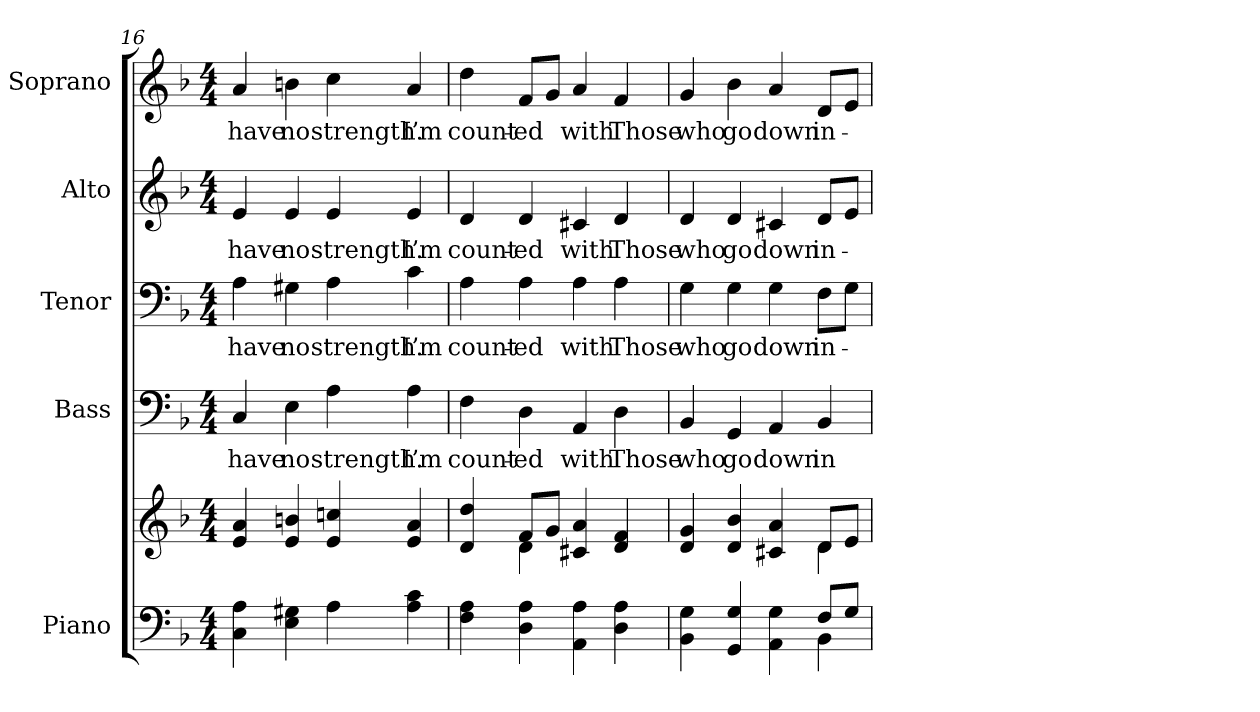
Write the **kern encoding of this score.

**kern	**kern	**kern	**text	**kern	**text	**kern	**text	**kern	**text
*part5	*part5	*part4	*part4	*part3	*part3	*part2	*part2	*part1	*part1
*staff6	*staff5	*staff4	*staff4	*staff3	*staff3	*staff2	*staff2	*staff1	*staff1
*I"Piano	*	*I"Bass	*	*I"Tenor	*	*I"Alto	*	*I"Soprano	*
*I'Pno.	*	*I'B.	*	*I'T.	*	*I'A.	*	*I'S.	*
*clefF4	*clefG2	*clefF4	*	*clefF4	*	*clefG2	*	*clefG2	*
*k[b-]	*k[b-]	*k[b-]	*	*k[b-]	*	*k[b-]	*	*k[b-]	*
*F:	*F:	*F:	*	*F:	*	*F:	*	*F:	*
*M4/4	*M4/4	*M4/4	*	*M4/4	*	*M4/4	*	*M4/4	*
=16	=16	=16	=16	=16	=16	=16	=16	=16	=16
!	!	!	!LO:LY:b:color=#000000	!	!	!	!	!	!
!	!	!	!	!	!LO:LY:b:color=#000000	!	!	!	!
!	!	!	!	!	!	!	!LO:LY:b:color=#000000	!	!
!	!	!	!	!	!	!	!	!	!LO:LY:b:color=#000000
4Ci\ 4Ai	4ei/ 4ai	4Ci/	have	4Ai\	have	4ei/	have	4ai/	have
!	!	!	!LO:LY:b:color=#000000	!	!	!	!	!	!
!	!	!	!	!	!LO:LY:b:color=#000000	!	!	!	!
!	!	!	!	!	!	!	!LO:LY:b:color=#000000	!	!
!	!	!	!	!	!	!	!	!	!LO:LY:b:color=#000000
4Ei\ 4G#Xi	4ei/ 4bni	4Ei\	no	4G#Xi\	no	4ei/	no	4bni\	no
!	!	!	!LO:LY:b:color=#000000	!	!	!	!	!	!
!	!	!	!	!	!LO:LY:b:color=#000000	!	!	!	!
!	!	!	!	!	!	!	!LO:LY:b:color=#000000	!	!
!	!	!	!	!	!	!	!	!	!LO:LY:b:color=#000000
4Ai\	4ei/ 4ccni	4Ai\	strength.	4Ai\	strength.	4ei/	strength.	4cci\	strength.
!	!	!	!LO:LY:b:color=#000000	!	!	!	!	!	!
!	!	!	!	!	!LO:LY:b:color=#000000	!	!	!	!
!	!	!	!	!	!	!	!LO:LY:b:color=#000000	!	!
!	!	!	!	!	!	!	!	!	!LO:LY:b:color=#000000
4Ai\ 4ci	4ei/ 4ai	4Ai\	I’m	4ci\	I’m	4ei/	I’m	4ai/	I’m
!!LO:PB:g=z
=17	=17	=17	=17	=17	=17	=17	=17	=17	=17
*	*^	*	*	*	*	*	*	*	*
!	!	!	!	!LO:LY:b:color=#000000	!	!	!	!	!	!
!	!	!	!	!	!	!LO:LY:b:color=#000000	!	!	!	!
!	!	!	!	!	!	!	!	!LO:LY:b:color=#000000	!	!
!	!	!	!	!	!	!	!	!	!	!LO:LY:b:color=#000000
4Fi\ 4Ai	4di/ 4ddi	4ryy	4Fi\	count-	4Ai\	count-	4di/	count-	4ddi\	count-
!	!	!	!	!LO:LY:b:color=#000000	!	!	!	!	!	!
!	!	!	!	!	!	!LO:LY:b:color=#000000	!	!	!	!
!	!	!	!	!	!	!	!	!LO:LY:b:color=#000000	!	!
!	!	!	!	!	!	!	!	!	!	!LO:LY:b:color=#000000
4Di\ 4Ai	8fi/L	4di\	4Di\	-ed	4Ai\	-ed	4di/	-ed	8fi/L	-ed
.	8gi/J	.	.	.	.	.	.	.	8gi/J	.
!	!	!	!	!LO:LY:b:color=#000000	!	!	!	!	!	!
!	!	!	!	!	!	!LO:LY:b:color=#000000	!	!	!	!
!	!	!	!	!	!	!	!	!LO:LY:b:color=#000000	!	!
!	!	!	!	!	!	!	!	!	!	!LO:LY:b:color=#000000
4AAi\ 4Ai	4c#Xi/ 4ai	2ryy	4AAi/	with	4Ai\	with	4c#Xi/	with	4ai/	with
!	!	!	!	!LO:LY:b:color=#000000	!	!	!	!	!	!
!	!	!	!	!	!	!LO:LY:b:color=#000000	!	!	!	!
!	!	!	!	!	!	!	!	!LO:LY:b:color=#000000	!	!
!	!	!	!	!	!	!	!	!	!	!LO:LY:b:color=#000000
4Di\ 4Ai	4di/ 4fi	.	4Di\	Those	4Ai\	Those	4di/	Those	4fi/	Those
=18	=18	=18	=18	=18	=18	=18	=18	=18	=18	=18
*^	*	*	*	*	*	*	*	*	*	*
!	!	!	!	!	!LO:LY:b:color=#000000	!	!	!	!	!	!
!	!	!	!	!	!	!	!LO:LY:b:color=#000000	!	!	!	!
!	!	!	!	!	!	!	!	!	!LO:LY:b:color=#000000	!	!
!	!	!	!	!	!	!	!	!	!	!	!LO:LY:b:color=#000000
4BB-i\ 4Gi	2ryy	4di/ 4gi	2ryy	4BB-i/	who	4Gi\	who	4di/	who	4gi/	who
!	!	!	!	!	!LO:LY:b:color=#000000	!	!	!	!	!	!
!	!	!	!	!	!	!	!LO:LY:b:color=#000000	!	!	!	!
!	!	!	!	!	!	!	!	!	!LO:LY:b:color=#000000	!	!
!	!	!	!	!	!	!	!	!	!	!	!LO:LY:b:color=#000000
4GGi/ 4Gi	.	4di/ 4b-i	.	4GGi/	go	4Gi\	go	4di/	go	4b-i\	go
!	!	!	!	!	!LO:LY:b:color=#000000	!	!	!	!	!	!
!	!	!	!	!	!	!	!LO:LY:b:color=#000000	!	!	!	!
!	!	!	!	!	!	!	!	!	!LO:LY:b:color=#000000	!	!
!	!	!	!	!	!	!	!	!	!	!	!LO:LY:b:color=#000000
4AAi\ 4Gi	4ryy	4c#Xi/ 4ai	4ryy	4AAi/	down	4Gi\	down	4c#Xi/	down	4ai/	down
!	!	!	!	!	!LO:LY:b:color=#000000	!	!	!	!	!	!
!	!	!	!	!	!	!	!LO:LY:b:color=#000000	!	!	!	!
!	!	!	!	!	!	!	!	!	!LO:LY:b:color=#000000	!	!
!	!	!	!	!	!	!	!	!	!	!	!LO:LY:b:color=#000000
8Fi/L	4BB-i\	8di/L	4di\	4BB-i/	in-	8Fi\L	in-	8di/L	in-	8di/L	in-
8Gi/J	.	8ei/J	.	.	.	8Gi\J	.	8ei/J	.	8ei/J	.
*v	*v	*	*	*	*	*	*	*	*	*	*
*	*v	*v	*	*	*	*	*	*	*	*
=	=	=	=	=	=	=	=	=	=
*-	*-	*-	*-	*-	*-	*-	*-	*-	*-
